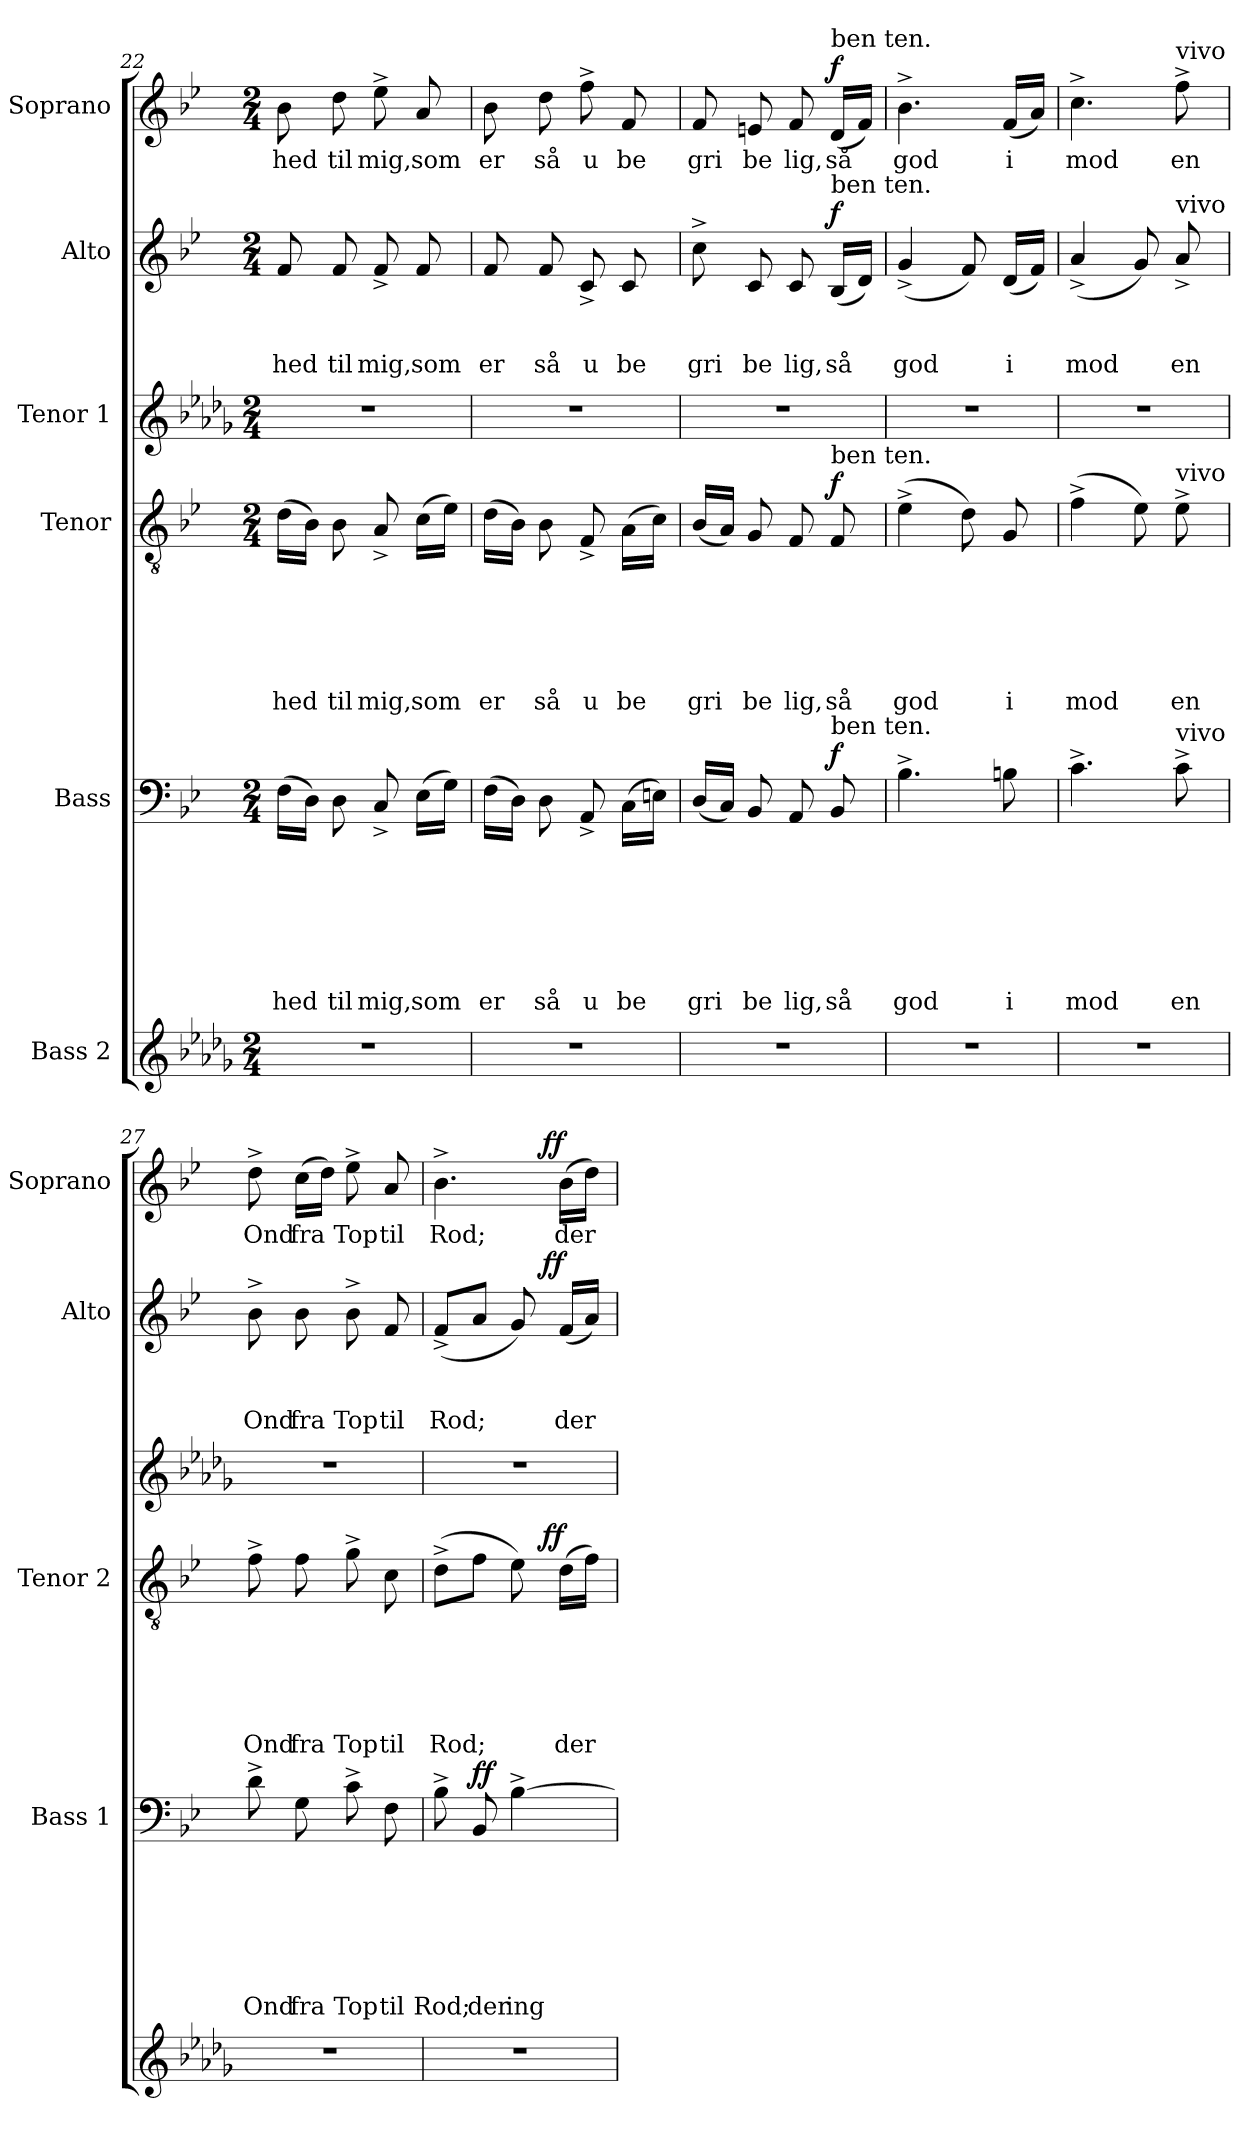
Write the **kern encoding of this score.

**kern	**kern	**text	**text	**text	**text	**text	**text	**text	**dynam	**kern	**text	**text	**text	**text	**text	**text	**dynam	**kern	**kern	**text	**text	**text	**dynam	**kern	**text	**dynam
*part6	*part5	*part5	*part5	*part5	*part5	*part5	*part5	*part5	*part5	*part4	*part4	*part4	*part4	*part4	*part4	*part4	*part4	*part3	*part2	*part2	*part2	*part2	*part2	*part1	*part1	*part1
*staff6	*staff5	*staff5	*staff5	*staff5	*staff5	*staff5	*staff5	*staff5	*staff5	*staff4	*staff4	*staff4	*staff4	*staff4	*staff4	*staff4	*staff4	*staff3	*staff2	*staff2	*staff2	*staff2	*staff2	*staff1	*staff1	*staff1
*I"Bass 2	*I"Bass	*	*	*	*	*	*	*	*	*I"Tenor	*	*	*	*	*	*	*	*I"Tenor 1	*I"Alto	*	*	*	*	*I"Soprano	*	*
*	*I'Bass 1	*	*	*	*	*	*	*	*	*I'Tenor 2	*	*	*	*	*	*	*	*	*I'Alto	*	*	*	*	*I'Soprano	*	*
!!LO:LB:g=z
*clefG2	*clefF4	*	*	*	*	*	*	*	*	*clefGv2	*	*	*	*	*	*	*	*clefG2	*clefG2	*	*	*	*	*clefG2	*	*
*ITrd2c3	*	*	*	*	*	*	*	*	*	*	*	*	*	*	*	*	*	*ITrd2c3	*	*	*	*	*	*	*	*
*k[b-e-]	*k[b-e-]	*	*	*	*	*	*	*	*	*k[b-e-]	*	*	*	*	*	*	*	*k[b-e-]	*k[b-e-]	*	*	*	*	*k[b-e-]	*	*
*B-:	*B-:	*	*	*	*	*	*	*	*	*B-:	*	*	*	*	*	*	*	*B-:	*B-:	*	*	*	*	*B-:	*	*
*M2/4	*M2/4	*	*	*	*	*	*	*	*	*M2/4	*	*	*	*	*	*	*	*M2/4	*M2/4	*	*	*	*	*M2/4	*	*
=22	=22	=22	=22	=22	=22	=22	=22	=22	=22	=22	=22	=22	=22	=22	=22	=22	=22	=22	=22	=22	=22	=22	=22	=22	=22	=22
!	!	!	!	!	!	!	!	!LO:LY:b	!	!	!	!	!	!	!	!LO:LY:b	!	!	!	!	!	!LO:LY:b	!	!	!LO:LY:b	!
2r	(>16F\LL	.	.	.	.	.	.	hed	.	(>16d\LL	.	.	.	.	.	hed	.	2r	8f/	.	.	hed	.	8b-\	hed	.
.	16D\JJ)	.	.	.	.	.	.	.	.	16B-\JJ)	.	.	.	.	.	.	.	.	.	.	.	.	.	.	.	.
!	!	!	!	!	!	!	!	!LO:LY:b	!	!	!	!	!	!	!	!LO:LY:b	!	!	!	!	!	!LO:LY:b	!	!	!LO:LY:b	!
.	8D\	.	.	.	.	.	.	til	.	8B-\	.	.	.	.	.	til	.	.	8f/	.	.	til	.	8dd\	til	.
!	!	!	!	!	!	!	!	!LO:LY:b	!	!	!	!	!	!	!	!LO:LY:b	!	!	!	!	!	!LO:LY:b	!	!	!LO:LY:b	!
.	8C^</	.	.	.	.	.	.	mig,	.	8A^</	.	.	.	.	.	mig,	.	.	8f^</	.	.	mig,	.	8ee-^>\	mig,	.
!	!	!	!	!	!	!	!	!LO:LY:b	!	!	!	!	!	!	!	!LO:LY:b	!	!	!	!	!	!LO:LY:b	!	!	!LO:LY:b	!
.	(>16E-\LL	.	.	.	.	.	.	som	.	(>16c\LL	.	.	.	.	.	som	.	.	8f/	.	.	som	.	8a/	som	.
.	16G\JJ)	.	.	.	.	.	.	.	.	16e-\JJ)	.	.	.	.	.	.	.	.	.	.	.	.	.	.	.	.
=23	=23	=23	=23	=23	=23	=23	=23	=23	=23	=23	=23	=23	=23	=23	=23	=23	=23	=23	=23	=23	=23	=23	=23	=23	=23	=23
!	!	!	!	!	!	!	!	!LO:LY:b	!	!	!	!	!	!	!	!LO:LY:b	!	!	!	!	!	!LO:LY:b	!	!	!LO:LY:b	!
2r	(>16F\LL	.	.	.	.	.	.	er	.	(>16d\LL	.	.	.	.	.	er	.	2r	8f/	.	.	er	.	8b-\	er	.
.	16D\JJ)	.	.	.	.	.	.	.	.	16B-\JJ)	.	.	.	.	.	.	.	.	.	.	.	.	.	.	.	.
!	!	!	!	!	!	!	!	!LO:LY:b	!	!	!	!	!	!	!	!LO:LY:b	!	!	!	!	!	!LO:LY:b	!	!	!LO:LY:b	!
.	8D\	.	.	.	.	.	.	så	.	8B-\	.	.	.	.	.	så	.	.	8f/	.	.	så	.	8dd\	så	.
!	!	!	!	!	!	!	!	!LO:LY:b	!	!	!	!	!	!	!	!LO:LY:b	!	!	!	!	!	!LO:LY:b	!	!	!LO:LY:b	!
.	8AA^</	.	.	.	.	.	.	u	.	8F^</	.	.	.	.	.	u	.	.	8c^</	.	.	u	.	8ff^>\	u	.
!	!	!	!	!	!	!	!	!LO:LY:b	!	!	!	!	!	!	!	!LO:LY:b	!	!	!	!	!	!LO:LY:b	!	!	!LO:LY:b	!
.	(>16C\LL	.	.	.	.	.	.	be	.	(>16A\LL	.	.	.	.	.	be	.	.	8c/	.	.	be	.	8f/	be	.
.	16En\JJ)	.	.	.	.	.	.	.	.	16c\JJ)	.	.	.	.	.	.	.	.	.	.	.	.	.	.	.	.
=24	=24	=24	=24	=24	=24	=24	=24	=24	=24	=24	=24	=24	=24	=24	=24	=24	=24	=24	=24	=24	=24	=24	=24	=24	=24	=24
!	!	!	!	!	!	!	!	!LO:LY:b	!	!	!	!	!	!	!	!LO:LY:b	!	!	!	!	!	!LO:LY:b	!	!	!LO:LY:b	!
2r	(<16D/LL	.	.	.	.	.	.	gri	.	(<16B-/LL	.	.	.	.	.	gri	.	2r	8cc^>\	.	.	gri	.	8f/	gri	.
.	16C/JJ)	.	.	.	.	.	.	.	.	16A/JJ)	.	.	.	.	.	.	.	.	.	.	.	.	.	.	.	.
!	!	!	!	!	!	!	!	!LO:LY:b	!	!	!	!	!	!	!	!LO:LY:b	!	!	!	!	!	!LO:LY:b	!	!	!LO:LY:b	!
.	8BB-/	.	.	.	.	.	.	be	.	8G/	.	.	.	.	.	be	.	.	8c/	.	.	be	.	8en/	be	.
!	!	!	!	!	!	!	!	!LO:LY:b	!	!	!	!	!	!	!	!LO:LY:b	!	!	!	!	!	!LO:LY:b	!	!	!LO:LY:b	!
.	8AA/	.	.	.	.	.	.	lig,	.	8F/	.	.	.	.	.	lig,	.	.	8c/	.	.	lig,	.	8f/	lig,	.
!	!	!	!	!	!	!	!	!	!	!	!	!	!	!	!	!	!	!	!	!	!	!	!	!LO:TX:a:t=ben ten.	!	!
!	!	!	!	!	!	!	!	!	!	!	!	!	!	!	!	!	!	!	!LO:TX:a:t=ben ten.	!	!	!	!	!	!	!
!	!	!	!	!	!	!	!	!	!	!LO:TX:a:t=ben ten.	!	!	!	!	!	!	!	!	!	!	!	!	!	!	!	!
!	!LO:TX:a:t=ben ten.	!	!	!	!	!	!	!	!	!	!	!	!	!	!	!	!	!	!	!	!	!	!	!	!	!
!	!	!	!	!	!	!	!	!LO:LY:b	!LO:DY:a	!	!	!	!	!	!	!LO:LY:b	!LO:DY:a	!	!	!	!	!LO:LY:b	!LO:DY:a	!	!LO:LY:b	!LO:DY:a
.	8BB-/	.	.	.	.	.	.	så	f	8F/	.	.	.	.	.	så	f	.	(<16B-/LL	.	.	så	f	(<16d/LL	så	f
.	.	.	.	.	.	.	.	.	.	.	.	.	.	.	.	.	.	.	16d/JJ)	.	.	.	.	16f/JJ)	.	.
=25	=25	=25	=25	=25	=25	=25	=25	=25	=25	=25	=25	=25	=25	=25	=25	=25	=25	=25	=25	=25	=25	=25	=25	=25	=25	=25
!	!	!	!	!	!	!	!	!LO:LY:b	!	!	!	!	!	!	!	!LO:LY:b	!	!	!	!	!	!LO:LY:b	!	!	!LO:LY:b	!
2r	4.B-^>\	.	.	.	.	.	.	god	.	(>4e-^>\	.	.	.	.	.	god	.	2r	(<4g^</	.	.	god	.	4.b-^>\	god	.
.	.	.	.	.	.	.	.	.	.	8d\)	.	.	.	.	.	.	.	.	8f/)	.	.	.	.	.	.	.
!	!	!	!	!	!	!	!	!LO:LY:b	!	!	!	!	!	!	!	!LO:LY:b	!	!	!	!	!	!LO:LY:b	!	!	!LO:LY:b	!
.	8Bn\	.	.	.	.	.	.	i	.	8G/	.	.	.	.	.	i	.	.	(<16d/LL	.	.	i	.	(<16f/LL	i	.
.	.	.	.	.	.	.	.	.	.	.	.	.	.	.	.	.	.	.	16f/JJ)	.	.	.	.	16a/JJ)	.	.
=26	=26	=26	=26	=26	=26	=26	=26	=26	=26	=26	=26	=26	=26	=26	=26	=26	=26	=26	=26	=26	=26	=26	=26	=26	=26	=26
!	!	!	!	!	!	!	!	!LO:LY:b	!	!	!	!	!	!	!	!LO:LY:b	!	!	!	!	!	!LO:LY:b	!	!	!LO:LY:b	!
2r	4.c^>\	.	.	.	.	.	.	mod	.	(>4f^>\	.	.	.	.	.	mod	.	2r	(<4a^</	.	.	mod	.	4.cc^>\	mod	.
.	.	.	.	.	.	.	.	.	.	8e-\)	.	.	.	.	.	.	.	.	8g/)	.	.	.	.	.	.	.
!	!	!	!	!	!	!	!	!	!	!	!	!	!	!	!	!	!	!	!	!	!	!	!	!LO:TX:a:t=vivo	!	!
!	!	!	!	!	!	!	!	!	!	!	!	!	!	!	!	!	!	!	!LO:TX:a:t=vivo	!	!	!	!	!	!	!
!	!	!	!	!	!	!	!	!	!	!LO:TX:a:t=vivo	!	!	!	!	!	!	!	!	!	!	!	!	!	!	!	!
!	!LO:TX:a:t=vivo	!	!	!	!	!	!	!	!	!	!	!	!	!	!	!	!	!	!	!	!	!	!	!	!	!
!	!	!	!	!	!	!	!	!LO:LY:b	!	!	!	!	!	!	!	!LO:LY:b	!	!	!	!	!	!LO:LY:b	!	!	!LO:LY:b	!
.	8c^>\	.	.	.	.	.	.	en	.	8e-^>\	.	.	.	.	.	en	.	.	8a^</	.	.	en	.	8ff^>\	en	.
!!LO:PB:g=z
=27	=27	=27	=27	=27	=27	=27	=27	=27	=27	=27	=27	=27	=27	=27	=27	=27	=27	=27	=27	=27	=27	=27	=27	=27	=27	=27
!	!	!	!	!	!	!	!	!LO:LY:b	!	!	!	!	!	!	!	!LO:LY:b	!	!	!	!	!	!LO:LY:b	!	!	!LO:LY:b	!
2r	8d^>\	.	.	.	.	.	.	Ond	.	8f^>\	.	.	.	.	.	Ond	.	2r	8b-^>\	.	.	Ond	.	8dd^>\	Ond	.
!	!	!	!	!	!	!	!	!LO:LY:b	!	!	!	!	!	!	!	!LO:LY:b	!	!	!	!	!	!LO:LY:b	!	!	!LO:LY:b	!
.	8G\	.	.	.	.	.	.	fra	.	8f\	.	.	.	.	.	fra	.	.	8b-\	.	.	fra	.	(>16cc\LL	fra	.
.	.	.	.	.	.	.	.	.	.	.	.	.	.	.	.	.	.	.	.	.	.	.	.	16dd\JJ)	.	.
!	!	!	!	!	!	!	!	!LO:LY:b	!	!	!	!	!	!	!	!LO:LY:b	!	!	!	!	!	!LO:LY:b	!	!	!LO:LY:b	!
.	8c^>\	.	.	.	.	.	.	Top	.	8g^>\	.	.	.	.	.	Top	.	.	8b-^>\	.	.	Top	.	8ee-^>\	Top	.
!	!	!	!	!	!	!	!	!LO:LY:b	!	!	!	!	!	!	!	!LO:LY:b	!	!	!	!	!	!LO:LY:b	!	!	!LO:LY:b	!
.	8F\	.	.	.	.	.	.	til	.	8c\	.	.	.	.	.	til	.	.	8f/	.	.	til	.	8a/	til	.
=28	=28	=28	=28	=28	=28	=28	=28	=28	=28	=28	=28	=28	=28	=28	=28	=28	=28	=28	=28	=28	=28	=28	=28	=28	=28	=28
!	!	!	!	!	!	!	!	!LO:LY:b	!	!	!	!	!	!	!	!LO:LY:b	!	!	!	!	!	!LO:LY:b	!	!	!LO:LY:b	!
*	*	*	*	*	*	*	*	*	*	*^	*	*	*	*	*	*	*	*	*^	*	*	*	*	*^	*	*
2r	8B-^>\	.	.	.	.	.	.	Rod;	.	(>8d^>\L	4ryy	.	.	.	.	.	Rod;	.	2r	(<8f^</L	4ryy	.	.	Rod;	.	4.b-^>\	4ryy	Rod;	.
!	!	!	!	!	!	!	!	!LO:LY:b	!LO:DY:a	!	!	!	!	!	!	!	!	!	!	!	!	!	!	!	!	!	!	!	!
.	8BB-/	.	.	.	.	.	.	der	ff	8f\J	.	.	.	.	.	.	.	.	.	8a/J	.	.	.	.	.	.	.	.	.
!	!	!	!	!	!	!	!	!LO:LY:b	!	!	!	!	!	!	!	!	!	!	!	!	!	!	!	!	!	!	!	!	!
.	[>4B-^>\	.	.	.	.	.	.	ing	.	8e-\)	16.ryy	.	.	.	.	.	.	.	.	8g/)	16.ryy	.	.	.	.	.	16.ryy	.	.
!	!	!	!	!	!	!	!	!	!	!	!	!	!	!	!	!	!	!LO:DY:a	!	!	!	!	!	!	!LO:DY:a	!	!	!	!LO:DY:a
.	.	.	.	.	.	.	.	.	.	.	8ryy	.	.	.	.	.	.	ff	.	.	8ryy	.	.	.	ff	.	8ryy	.	ff
!	!	!	!	!	!	!	!	!	!	!	!	!	!	!	!	!	!LO:LY:b	!	!	!	!	!	!	!LO:LY:b	!	!	!	!LO:LY:b	!
.	.	.	.	.	.	.	.	.	.	(>16d\LL	.	.	.	.	.	.	der	.	.	(<16f/LL	.	.	.	der	.	(>16b-\LL	.	der	.
.	.	.	.	.	.	.	.	.	.	16f\JJ)	.	.	.	.	.	.	.	.	.	16a/JJ)	.	.	.	.	.	16dd\JJ)	.	.	.
.	.	.	.	.	.	.	.	.	.	.	32ryy	.	.	.	.	.	.	.	.	.	32ryy	.	.	.	.	.	32ryy	.	.
*	*	*	*	*	*	*	*	*	*	*	*	*	*	*	*	*	*	*	*	*v	*v	*	*	*	*	*	*	*	*
*	*	*	*	*	*	*	*	*	*	*v	*v	*	*	*	*	*	*	*	*	*	*	*	*	*	*v	*v	*	*
=	=	=	=	=	=	=	=	=	=	=	=	=	=	=	=	=	=	=	=	=	=	=	=	=	=	=
*-	*-	*-	*-	*-	*-	*-	*-	*-	*-	*-	*-	*-	*-	*-	*-	*-	*-	*-	*-	*-	*-	*-	*-	*-	*-	*-
